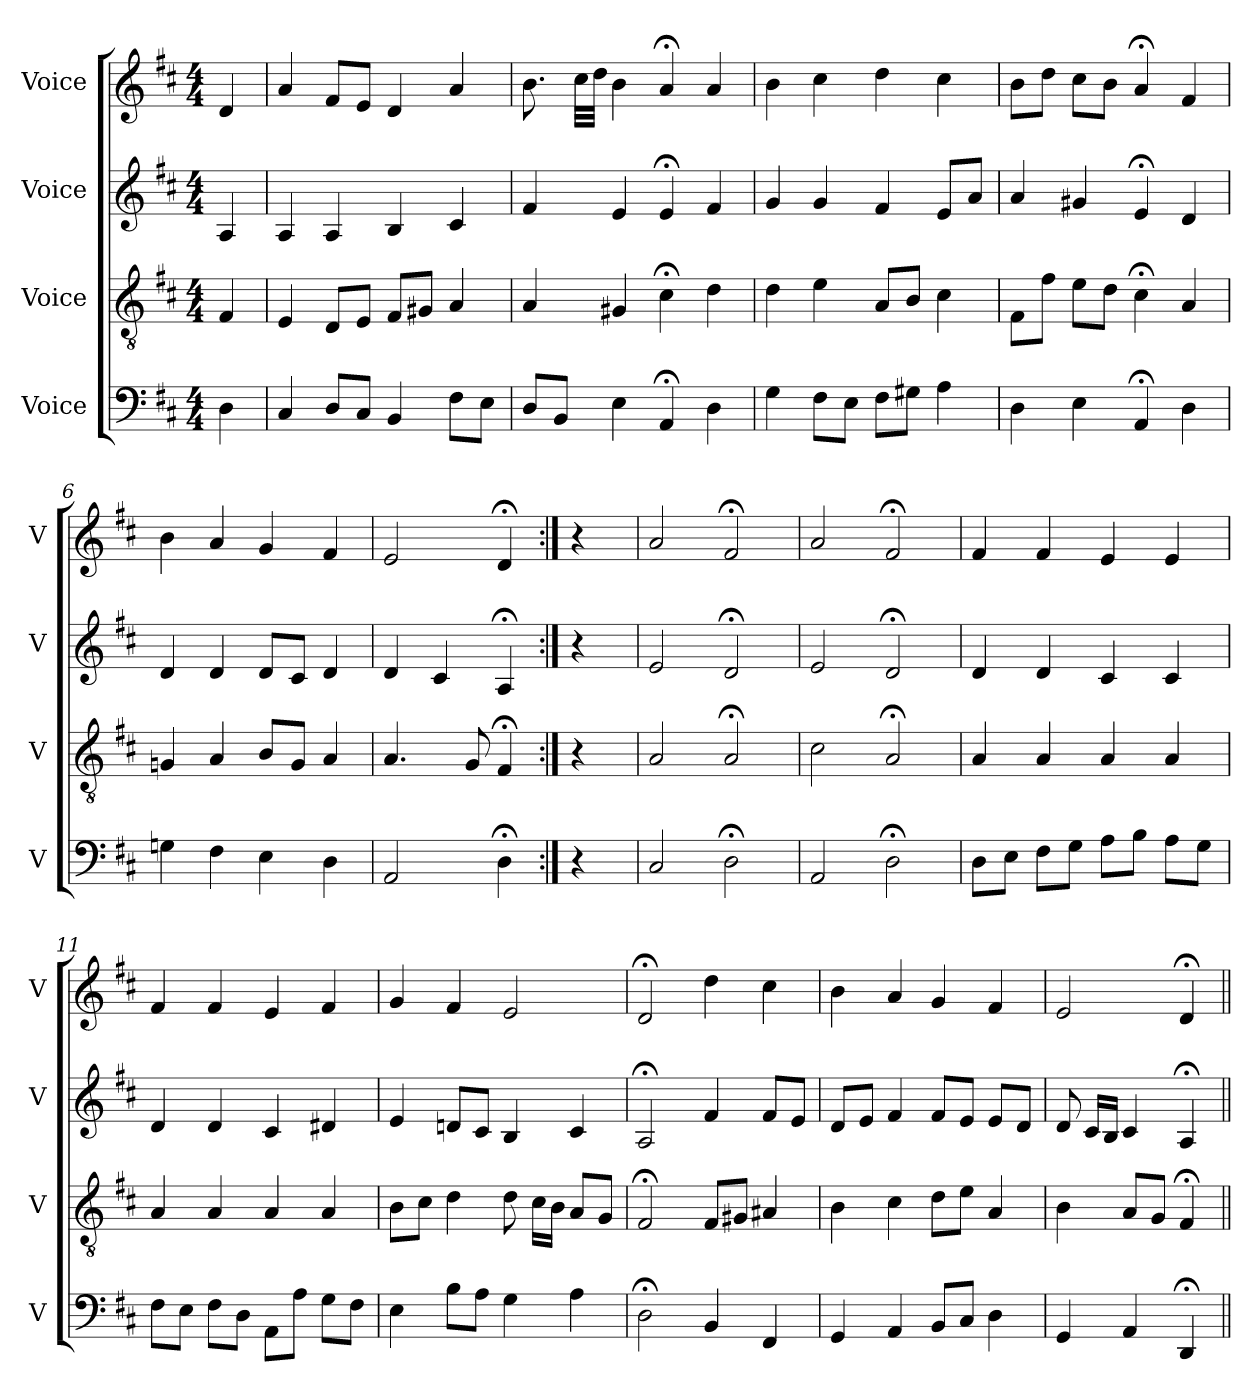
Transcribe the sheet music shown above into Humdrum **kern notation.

**kern	**kern	**kern	**kern
*part4	*part3	*part2	*part1
*staff4	*staff3	*staff2	*staff1
*I"Voice	*I"Voice	*I"Voice	*I"Voice
*I'V	*I'V	*I'V	*I'V
*clefF4	*clefGv2	*clefG2	*clefG2
*k[f#c#]	*k[f#c#]	*k[f#c#]	*k[f#c#]
*M4/4	*M4/4	*M4/4	*M4/4
=	=	=	=
4D	4F#	4A	4d
=2	=2	=2	=2
4C#	4E	4A	4a
8DL	8DL	4A	8f#L
8C#J	8EJ	.	8eJ
4BB	8F#L	4B	4d
.	8G#XJ	.	.
8F#L	4A	4c#	4a
8EJ	.	.	.
=3	=3	=3	=3
8DL	4A	4f#	8.b
8BBJ	.	.	.
.	.	.	32cc#LLL
.	.	.	32ddJJJ
4E	4G#X	4e	4b
4AA;<	4c#;<	4e;<	4a;<
4D	4d	4f#	4a
=4	=4	=4	=4
4G	4d	4g	4b
8F#L	4e	4g	4cc#
8EJ	.	.	.
8F#L	8AL	4f#	4dd
8G#XJ	8BJ	.	.
4A	4c#	8eL	4cc#
.	.	8aJ	.
=5	=5	=5	=5
4D	8F#L	4a	8bL
.	8f#J	.	8ddJ
4E	8eL	4g#X	8cc#L
.	8dJ	.	8bJ
4AA;<	4c#;<	4e;<	4a;<
4D	4A	4d	4f#
=6	=6	=6	=6
4Gn	4Gn	4d	4b
4F#	4A	4d	4a
4E	8BL	8dL	4g
.	8GJ	8c#J	.
4D	4A	4d	4f#
=	=	=	=
2AA	4.A	4d	2e
.	.	4c#	.
.	8G	.	.
4D;<	4F#;<	4A;<	4d;<
=7:|!	=7:|!	=7:|!	=7:|!
4r	4r	4r	4r
=8	=8	=8	=8
2C#	2A	2e	2a
2D;<	2A;<	2d;<	2f#;<
=9	=9	=9	=9
2AA	2c#	2e	2a
2D;<	2A;<	2d;<	2f#;<
=10	=10	=10	=10
8DL	4A	4d	4f#
8EJ	.	.	.
8F#L	4A	4d	4f#
8GJ	.	.	.
8AL	4A	4c#	4e
8BJ	.	.	.
8AL	4A	4c#	4e
8GJ	.	.	.
=11	=11	=11	=11
8F#L	4A	4d	4f#
8EJ	.	.	.
8F#L	4A	4d	4f#
8DJ	.	.	.
8AAL	4A	4c#	4e
8AJ	.	.	.
8GL	4A	4d#X	4f#
8F#J	.	.	.
=12	=12	=12	=12
4E	8BL	4e	4g
.	8c#J	.	.
8BL	4d	8dnL	4f#
8AJ	.	8c#J	.
4G	8d	4B	2e
.	16c#LL	.	.
.	16BJJ	.	.
4A	8AL	4c#	.
.	8GJ	.	.
=13	=13	=13	=13
2D;<	2F#;<	2A;<	2d;<
4BB	8F#L	4f#	4dd
.	8G#XJ	.	.
4FF#	4A#X	8f#L	4cc#
.	.	8eJ	.
=14	=14	=14	=14
4GG	4B	8dL	4b
.	.	8eJ	.
4AA	4c#	4f#	4a
8BBL	8dL	8f#L	4g
8C#J	8eJ	8eJ	.
4D	4A	8eL	4f#
.	.	8dJ	.
=15	=15	=15	=15
4GG	4B	8d	2e
.	.	16c#LL	.
.	.	16BJJ	.
4AA	8AL	4c#	.
.	8GJ	.	.
4DD;<	4F#;<	4A;<	4d;<
=||	=||	=||	=||
*-	*-	*-	*-
